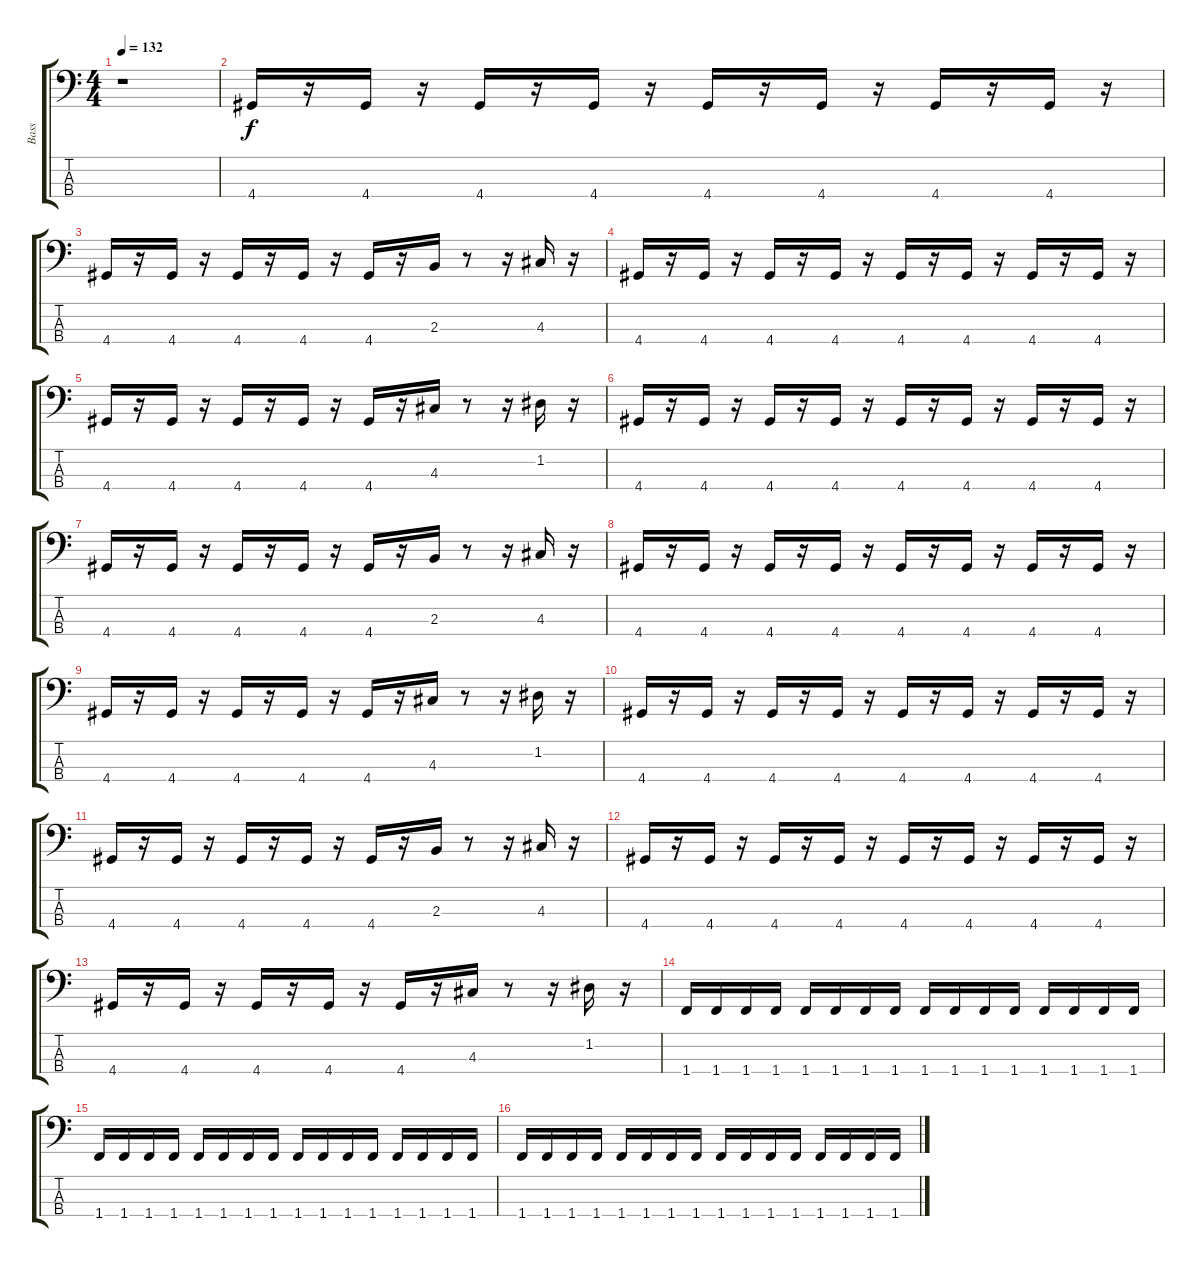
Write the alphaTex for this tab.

\track ("Bass" "Bass") {instrument electricbasspick}
\staff {score tabs}
\tuning (G2 D2 A1 E1) {hide}
\ts (4 4)
\tempo 132
\clef f4
\ks c
r.1{dy f instrument electricbasspick} |
4.4.16 r.16 4.4.16 r.16 4.4.16 r.16 4.4.16 r.16 4.4.16 r.16 4.4.16 r.16 4.4.16 r.16 4.4.16 r.16 |
4.4.16 r.16 4.4.16 r.16 4.4.16 r.16 4.4.16 r.16 4.4.16 r.16 2.3.16 r.8 r.16 4.3.16 r.16 |
4.4.16 r.16 4.4.16 r.16 4.4.16 r.16 4.4.16 r.16 4.4.16 r.16 4.4.16 r.16 4.4.16 r.16 4.4.16 r.16 |
4.4.16 r.16 4.4.16 r.16 4.4.16 r.16 4.4.16 r.16 4.4.16 r.16 4.3.16 r.8 r.16 1.2.16 r.16 |
4.4.16 r.16 4.4.16 r.16 4.4.16 r.16 4.4.16 r.16 4.4.16 r.16 4.4.16 r.16 4.4.16 r.16 4.4.16 r.16 |
4.4.16 r.16 4.4.16 r.16 4.4.16 r.16 4.4.16 r.16 4.4.16 r.16 2.3.16 r.8 r.16 4.3.16 r.16 |
4.4.16 r.16 4.4.16 r.16 4.4.16 r.16 4.4.16 r.16 4.4.16 r.16 4.4.16 r.16 4.4.16 r.16 4.4.16 r.16 |
4.4.16 r.16 4.4.16 r.16 4.4.16 r.16 4.4.16 r.16 4.4.16 r.16 4.3.16 r.8 r.16 1.2.16 r.16 |
4.4.16 r.16 4.4.16 r.16 4.4.16 r.16 4.4.16 r.16 4.4.16 r.16 4.4.16 r.16 4.4.16 r.16 4.4.16 r.16 |
4.4.16 r.16 4.4.16 r.16 4.4.16 r.16 4.4.16 r.16 4.4.16 r.16 2.3.16 r.8 r.16 4.3.16 r.16 |
4.4.16 r.16 4.4.16 r.16 4.4.16 r.16 4.4.16 r.16 4.4.16 r.16 4.4.16 r.16 4.4.16 r.16 4.4.16 r.16 |
4.4.16 r.16 4.4.16 r.16 4.4.16 r.16 4.4.16 r.16 4.4.16 r.16 4.3.16 r.8 r.16 1.2.16 r.16 |
1.4.16 1.4.16 1.4.16 1.4.16 1.4.16 1.4.16 1.4.16 1.4.16 1.4.16 1.4.16 1.4.16 1.4.16 1.4.16 1.4.16 1.4.16 1.4.16 |
1.4.16 1.4.16 1.4.16 1.4.16 1.4.16 1.4.16 1.4.16 1.4.16 1.4.16 1.4.16 1.4.16 1.4.16 1.4.16 1.4.16 1.4.16 1.4.16 |
1.4.16 1.4.16 1.4.16 1.4.16 1.4.16 1.4.16 1.4.16 1.4.16 1.4.16 1.4.16 1.4.16 1.4.16 1.4.16 1.4.16 1.4.16 1.4.16
